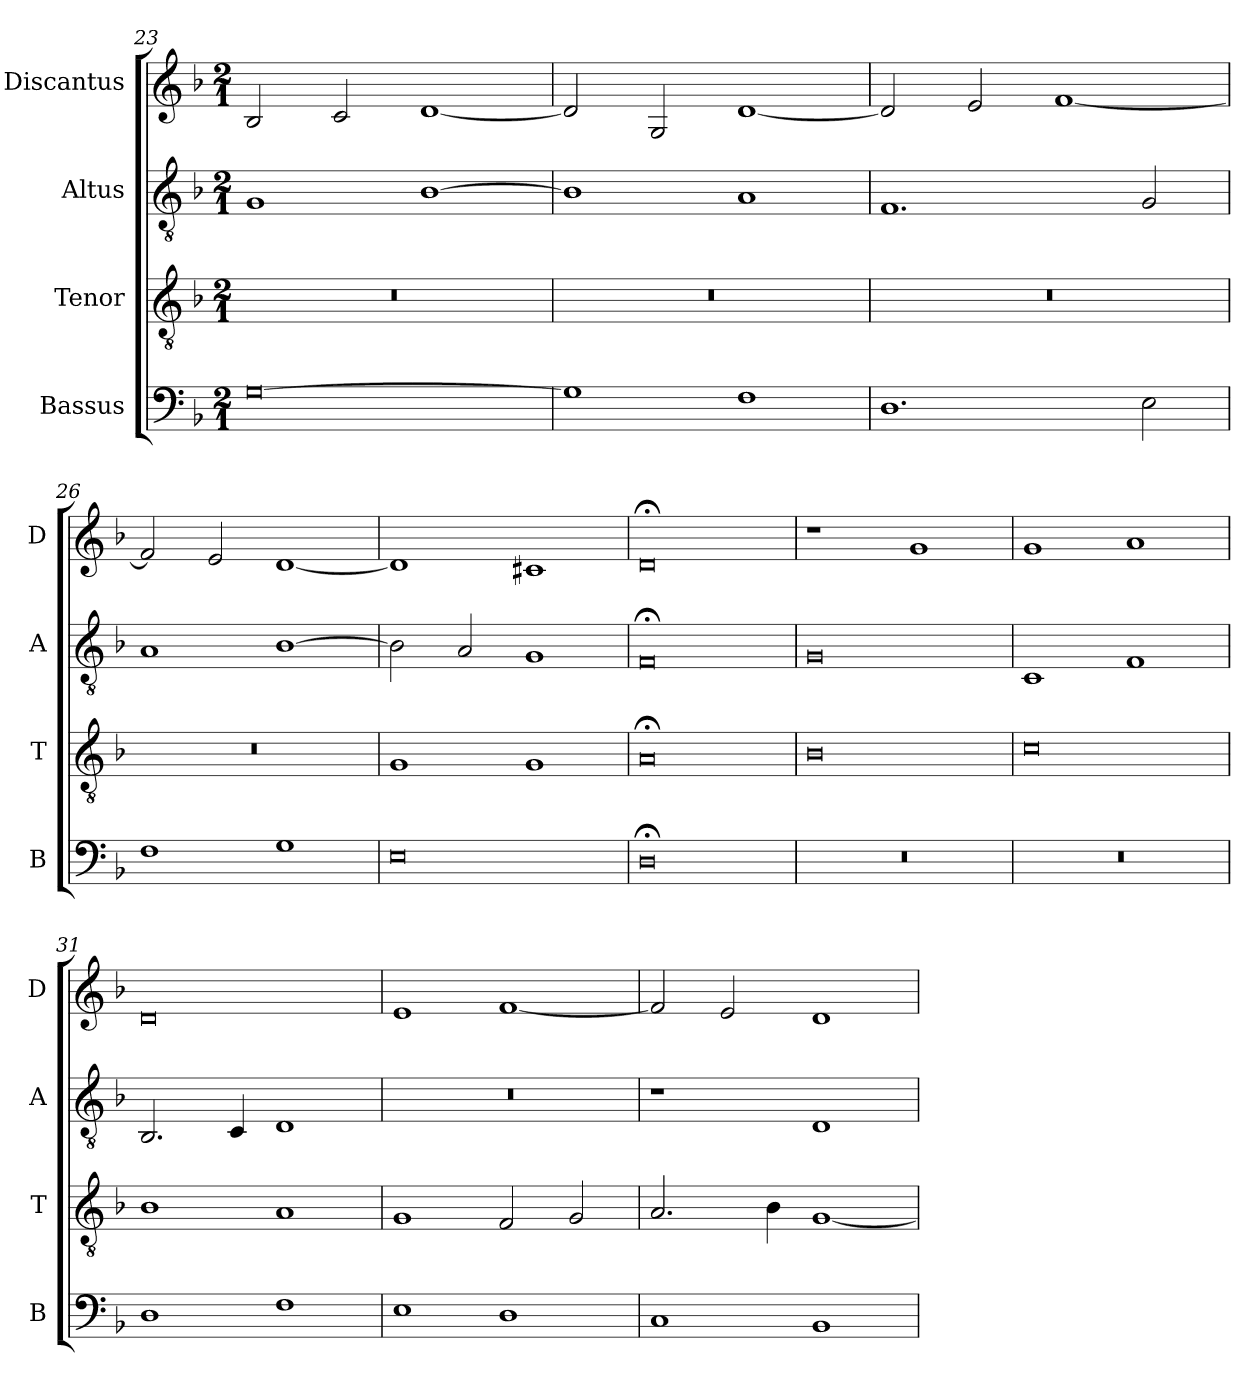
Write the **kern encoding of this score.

**kern	**kern	**kern	**kern
*part4	*part3	*part2	*part1
*staff4	*staff3	*staff2	*staff1
*I"Bassus	*I"Tenor	*I"Altus	*I"Discantus
*I'B	*I'T	*I'A	*I'D
*clefF4	*clefGv2	*clefGv2	*clefG2
*k[b-]	*k[b-]	*k[b-]	*k[b-]
*M2/1	*M2/1	*M2/1	*M2/1
=23	=23	=23	=23
[0G	0r	1G	2B-/
.	.	.	2c/
.	.	[1B-	[1d
=24	=24	=24	=24
1G]	0r	1B-]	2d/]
.	.	.	2G/
1F	.	1A	[1d
=25	=25	=25	=25
1.D	0r	1.F	2d/]
.	.	.	2e/
.	.	.	[1f
2E\	.	2G/	.
=26	=26	=26	=26
1F	0r	1A	2f/]
.	.	.	2e/
1G	.	[1B-	[1d
=27	=27	=27	=27
0E	1G	2B-\]	1d]
.	.	2A/	.
.	1G	1G	1c#X
=28	=28	=28	=28
0D;<	0A;<	0F;<	0d;<
=29	=29	=29	=29
0r	0B-	0G	1r
.	.	.	1g
=30	=30	=30	=30
0r	0c	1C	1g
.	.	1F	1a
=31	=31	=31	=31
1D	1B-	2.BB-/	0d
.	.	4C/	.
1F	1A	1D	.
=32	=32	=32	=32
1E	1G	0r	1e
1D	2F/	.	[1f
.	2G/	.	.
=33	=33	=33	=33
1C	2.A/	1r	2f/]
.	.	.	2e/
.	4B-\	.	.
1BB-	[1G	1D	1d
=	=	=	=
*-	*-	*-	*-
